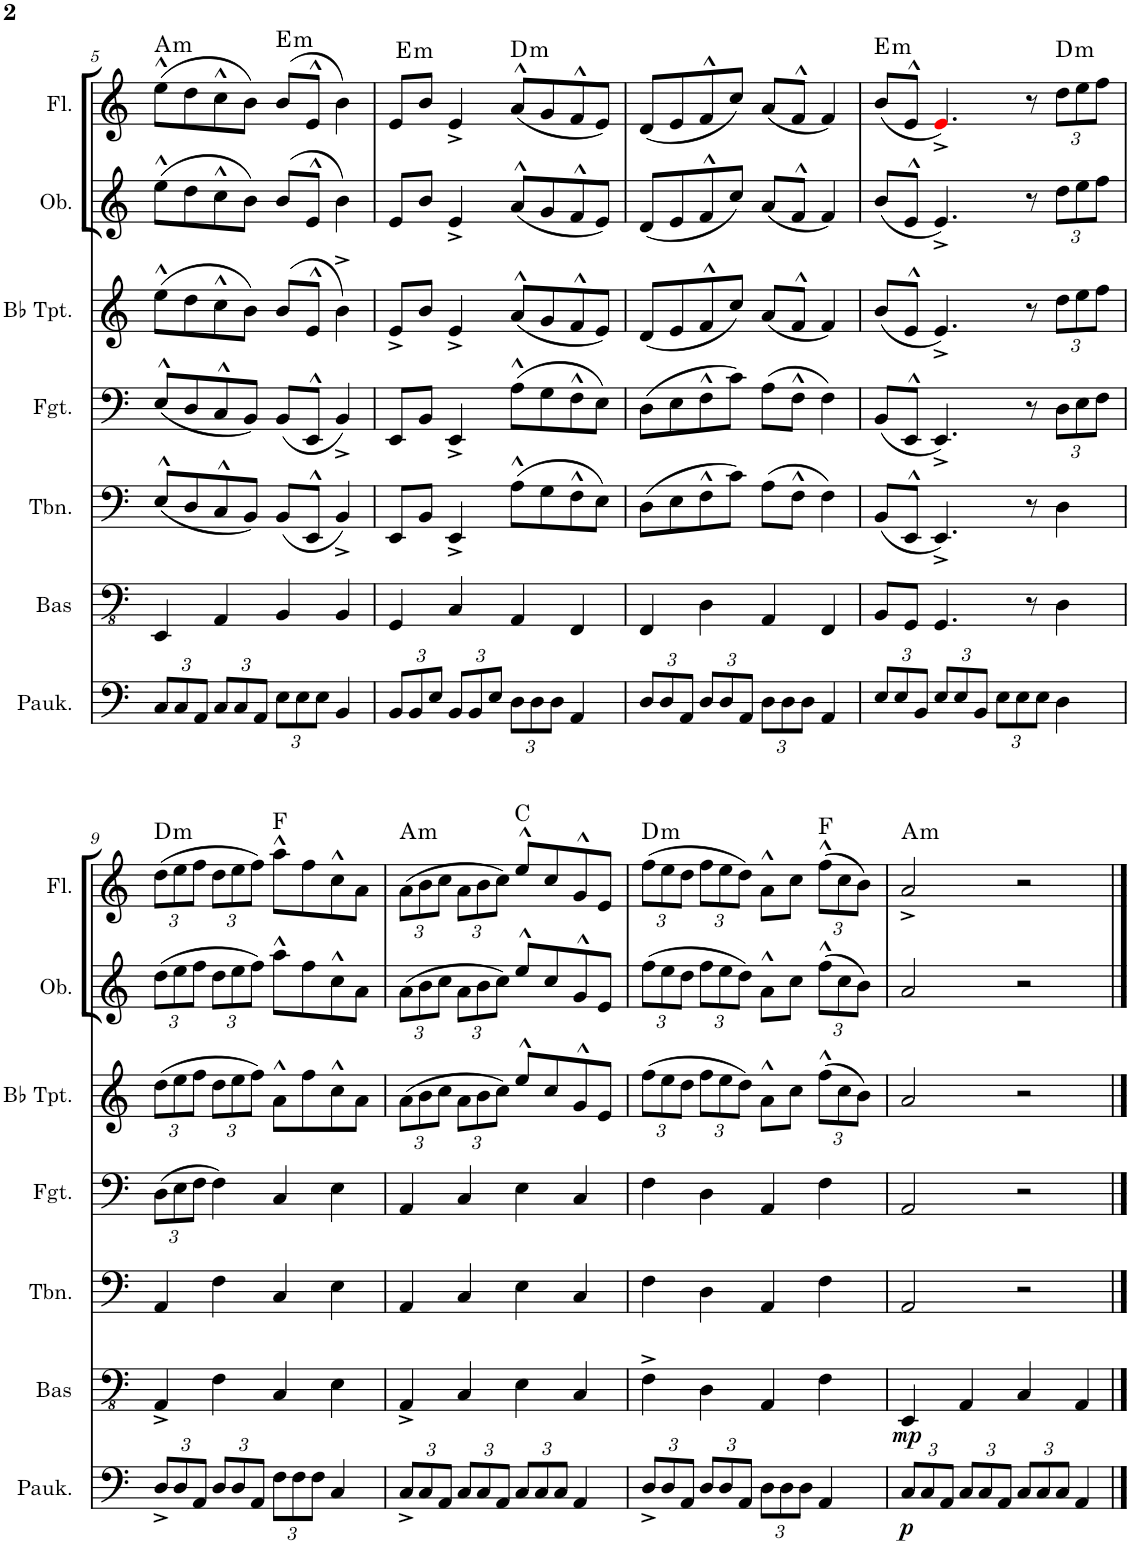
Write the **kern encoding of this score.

**kern	**dynam	**kern	**dynam	**kern	**kern	**kern	**kern	**kern	**harte
*part7	*part7	*part6	*part6	*part5	*part4	*part3	*part2	*part1	*part1
*staff7	*staff7	*staff6	*staff6	*staff5	*staff4	*staff3	*staff2	*staff1	*
*I"Pauken	*	*I"Bas	*	*I"Trombone	*I"Fagot	*I"Trompet  in Bb	*I"Hobo	*I"Dwars fluit	*
*I'Pauk.	*	*I'Bas	*	*I'Tbn.	*I'Fgt.	*	*	*I'Fl.	*
!!LO:PB:g=z
*clefF4	*	*clefFv4	*	*clefF4	*clefF4	*clefG2	*clefG2	*clefG2	*
*	*	*	*	*	*	*ITrd1c2	*	*	*
*k[]	*	*k[]	*	*k[]	*k[]	*k[]	*k[]	*k[]	*
*M4/4	*	*M4/4	*	*M4/4	*M4/4	*M4/4	*M4/4	*M4/4	*
*Xbrackettup	*	*	*	*	*	*	*	*	*
=5	=5	=5	=5	=5	=5	=5	=5	=5	=5
!	!	!	!	!	!	!	!	!	!LO:H:kt=m
12C/L	.	4EEE/	.	(8E^^/L	(8E^^/L	(8ee^^\L	(8ee^^\L	(8ee^^\L	A:min
12C/	.	.	.	.	.	.	.	.	.
.	.	.	.	8D/	8D/	8dd\	8dd\	8dd\	.
12AA/J	.	.	.	.	.	.	.	.	.
12C/L	.	4AAA/	.	8C^^/	8C^^/	8cc^^\	8cc^^\	8cc^^\	.
12C/	.	.	.	.	.	.	.	.	.
.	.	.	.	8BB/J)	8BB/J)	8b\J)	8b\J)	8b\J)	.
12AA/J	.	.	.	.	.	.	.	.	.
!	!	!	!	!	!	!	!	!	!LO:H:kt=m
12E\L	.	4BBB/	.	(8BB/L	(8BB/L	(8b/L	(8b/L	(8b/L	E:min
12E\	.	.	.	.	.	.	.	.	.
.	.	.	.	8EE^^/J	8EE^^/J	8e^^/J	8e^^/J	8e^^/J	.
12E\J	.	.	.	.	.	.	.	.	.
4BB/	.	4BBB/	.	4BB^/)	4BB^/)	4b^\)	4b\)	4b\)	.
=6	=6	=6	=6	=6	=6	=6	=6	=6	=6
!	!	!	!	!	!	!	!	!	!LO:H:kt=m
12BB/L	.	4GGG/	.	8EE/L	8EE/L	8e^/L	8e/L	8e/L	E:min
12BB/	.	.	.	.	.	.	.	.	.
.	.	.	.	8BB/J	8BB/J	8b/J	8b/J	8b/J	.
12E/J	.	.	.	.	.	.	.	.	.
12BB/L	.	4CC/	.	4EE^/	4EE^/	4e^/	4e^/	4e^/	.
12BB/	.	.	.	.	.	.	.	.	.
12E/J	.	.	.	.	.	.	.	.	.
!	!	!	!	!	!	!	!	!	!LO:H:kt=m
12D\L	.	4AAA/	.	(8A^^\L	(8A^^\L	(8a^^/L	(8a^^/L	(8a^^/L	D:min
12D\	.	.	.	.	.	.	.	.	.
.	.	.	.	8G\	8G\	8g/	8g/	8g/	.
12D\J	.	.	.	.	.	.	.	.	.
4AA/	.	4FFF/	.	8F^^\	8F^^\	8f^^/	8f^^/	8f^^/	.
.	.	.	.	8E\J)	8E\J)	8e/J)	8e/J)	8e/J)	.
=7	=7	=7	=7	=7	=7	=7	=7	=7	=7
12D/L	.	4FFF/	.	(8D\L	(8D\L	(8d/L	(8d/L	(8d/L	.
12D/	.	.	.	.	.	.	.	.	.
.	.	.	.	8E\	8E\	8e/	8e/	8e/	.
12AA/J	.	.	.	.	.	.	.	.	.
12D/L	.	4DD\	.	8F^^\	8F^^\	8f^^/	8f^^/	8f^^/	.
12D/	.	.	.	.	.	.	.	.	.
.	.	.	.	8c\J)	8c\J)	8cc/J)	8cc/J)	8cc/J)	.
12AA/J	.	.	.	.	.	.	.	.	.
12D\L	.	4AAA/	.	(8A\L	(8A\L	(8a/L	(8a/L	(8a/L	.
12D\	.	.	.	.	.	.	.	.	.
.	.	.	.	8F^^\J	8F^^\J	8f^^/J	8f^^/J	8f^^/J	.
12D\J	.	.	.	.	.	.	.	.	.
4AA/	.	4FFF/	.	4F\)	4F\)	4f/)	4f/)	4f/)	.
=8	=8	=8	=8	=8	=8	=8	=8	=8	=8
!	!	!	!	!	!	!	!	!	!LO:H:kt=m
12E/L	.	8BBB/L	.	(8BB/L	(8BB/L	(8b/L	(8b/L	(8b/L	E:min
12E/	.	.	.	.	.	.	.	.	.
.	.	8GGG/J	.	8EE^^/J	8EE^^/J	8e^^/J	8e^^/J	8e^^/J	.
12BB/J	.	.	.	.	.	.	.	.	.
12E/L	.	4.GGG/	.	4.EE^/)	4.EE^/)	4.e^/)	4.e^/)	4.e^i/)	.
12E/	.	.	.	.	.	.	.	.	.
12BB/J	.	.	.	.	.	.	.	.	.
12E\L	.	.	.	.	.	.	.	.	.
12E\	.	.	.	.	.	.	.	.	.
.	.	8r	.	8r	8r	8r	8r	8r	.
12E\J	.	.	.	.	.	.	.	.	.
*	*	*	*	*	*Xbrackettup	*Xbrackettup	*Xbrackettup	*Xbrackettup	*
!	!	!	!	!	!	!	!	!	!LO:H:kt=m
4D\	.	4DD\	.	4D\	12D\L	12dd\L	12dd\L	12dd\L	D:min
.	.	.	.	.	12E\	12ee\	12ee\	12ee\	.
.	.	.	.	.	12F\J	12ff\J	12ff\J	12ff\J	.
!!LO:LB:g=z
=9	=9	=9	=9	=9	=9	=9	=9	=9	=9
!	!	!	!	!	!	!	!	!	!LO:H:kt=m
12D^/L	.	4AAA^/	.	4AA/	(12D\L	(12dd\L	(12dd\L	(12dd\L	D:min
12D/	.	.	.	.	12E\	12ee\	12ee\	12ee\	.
12AA/J	.	.	.	.	12F\J	12ff\J	12ff\J	12ff\J	.
12D/L	.	4FF\	.	4F\	4F\)	12dd\L	12dd\L	12dd\L	.
12D/	.	.	.	.	.	12ee\	12ee\	12ee\	.
12AA/J	.	.	.	.	.	12ff\J)	12ff\J)	12ff\J)	.
12F\L	.	4CC/	.	4C/	4C/	8a^^\L	8aa^^\L	8aa^^\L	F:maj
12F\	.	.	.	.	.	.	.	.	.
.	.	.	.	.	.	8ff\	8ff\	8ff\	.
12F\J	.	.	.	.	.	.	.	.	.
4C/	.	4EE\	.	4E\	4E\	8cc^^\	8cc^^\	8cc^^\	.
.	.	.	.	.	.	8a\J	8a\J	8a\J	.
=10	=10	=10	=10	=10	=10	=10	=10	=10	=10
!	!	!	!	!	!	!	!	!	!LO:H:kt=m
12C^/L	.	4AAA^/	.	4AA/	4AA/	(12a\L	(12a\L	(12a\L	A:min
12C/	.	.	.	.	.	12b\	12b\	12b\	.
12AA/J	.	.	.	.	.	12cc\J	12cc\J	12cc\J	.
12C/L	.	4CC/	.	4C/	4C/	12a\L	12a\L	12a\L	.
12C/	.	.	.	.	.	12b\	12b\	12b\	.
12AA/J	.	.	.	.	.	12cc\J)	12cc\J)	12cc\J)	.
12C/L	.	4EE\	.	4E\	4E\	8ee^^/L	8ee^^/L	8ee^^/L	C:maj
12C/	.	.	.	.	.	.	.	.	.
.	.	.	.	.	.	8cc/	8cc/	8cc/	.
12C/J	.	.	.	.	.	.	.	.	.
4AA/	.	4CC/	.	4C/	4C/	8g^^/	8g^^/	8g^^/	.
.	.	.	.	.	.	8e/J	8e/J	8e/J	.
=11	=11	=11	=11	=11	=11	=11	=11	=11	=11
!	!	!	!	!	!	!	!	!	!LO:H:kt=m
12D^/L	.	4FF^\	.	4F\	4F\	(12ff\L	(12ff\L	(12ff\L	D:min
12D/	.	.	.	.	.	12ee\	12ee\	12ee\	.
12AA/J	.	.	.	.	.	12dd\J	12dd\J	12dd\J	.
12D/L	.	4DD\	.	4D\	4D\	12ff\L	12ff\L	12ff\L	.
12D/	.	.	.	.	.	12ee\	12ee\	12ee\	.
12AA/J	.	.	.	.	.	12dd\J)	12dd\J)	12dd\J)	.
12D\L	.	4AAA/	.	4AA/	4AA/	8a^^\L	8a^^\L	8a^^\L	.
12D\	.	.	.	.	.	.	.	.	.
.	.	.	.	.	.	8cc\J	8cc\J	8cc\J	.
12D\J	.	.	.	.	.	.	.	.	.
4AA/	.	4FF\	.	4F\	4F\	(12ff^^\L	(12ff^^\L	(12ff^^\L	F:maj
.	.	.	.	.	.	12cc\	12cc\	12cc\	.
.	.	.	.	.	.	12b\J)	12b\J)	12b\J)	.
=12	=12	=12	=12	=12	=12	=12	=12	=12	=12
!	!LO:DY:b	!	!LO:DY:b	!	!	!	!	!	!LO:H:kt=m
12C/L	p	4EEE/	mp	2AA/	2AA/	2a/	2a/	2a^/	A:min
12C/	.	.	.	.	.	.	.	.	.
12AA/J	.	.	.	.	.	.	.	.	.
12C/L	.	4AAA/	.	.	.	.	.	.	.
12C/	.	.	.	.	.	.	.	.	.
12AA/J	.	.	.	.	.	.	.	.	.
12C/L	.	4CC/	.	2r	2r	2r	2r	2r	.
12C/	.	.	.	.	.	.	.	.	.
12C/J	.	.	.	.	.	.	.	.	.
4AA/	.	4AAA/	.	.	.	.	.	.	.
==	==	==	==	==	==	==	==	==	==
*-	*-	*-	*-	*-	*-	*-	*-	*-	*-
